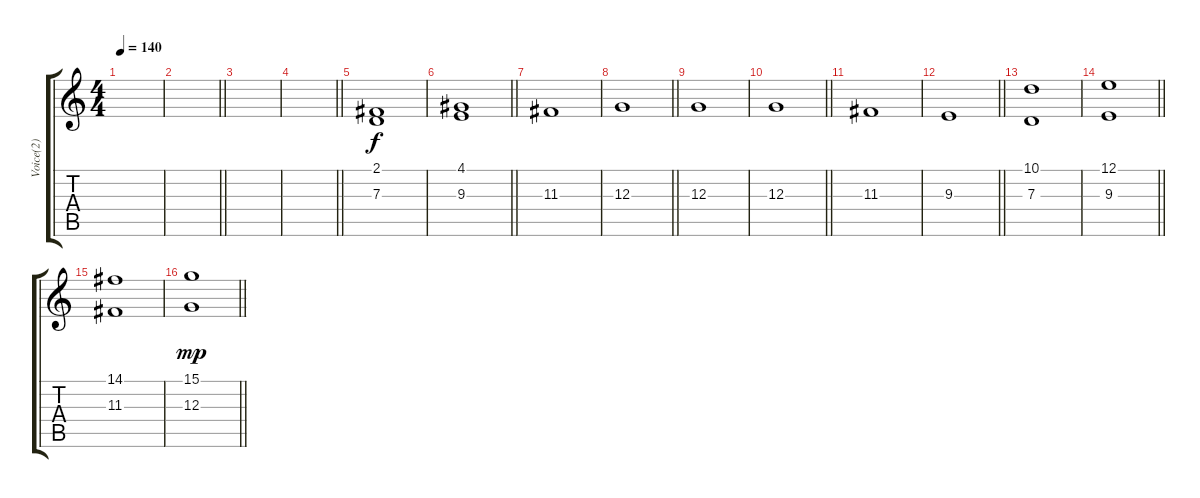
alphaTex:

\track ("Voice(2)" "Voice(2)") {instrument voiceoohs}
\staff {score tabs}
\tuning (E4 B3 G3 D3 A2 E2) {hide}
\ts (4 4)
\tempo 140
\clef g2
\ks c
|
\barLineRight lightlight
|
|
\barLineRight lightlight
|
(2.1 7.3).1 |
\barLineRight lightlight
(4.1 9.3).1 |
11.3.1 |
\barLineRight lightlight
12.3.1 |
12.3.1 |
\barLineRight lightlight
12.3.1 |
11.3.1 |
\barLineRight lightlight
9.3.1 |
(10.1 7.3).1 |
\barLineRight lightlight
(12.1 9.3).1 |
(14.1 11.3).1 |
\barLineRight lightlight
(15.1 12.3).1{dy mp}
